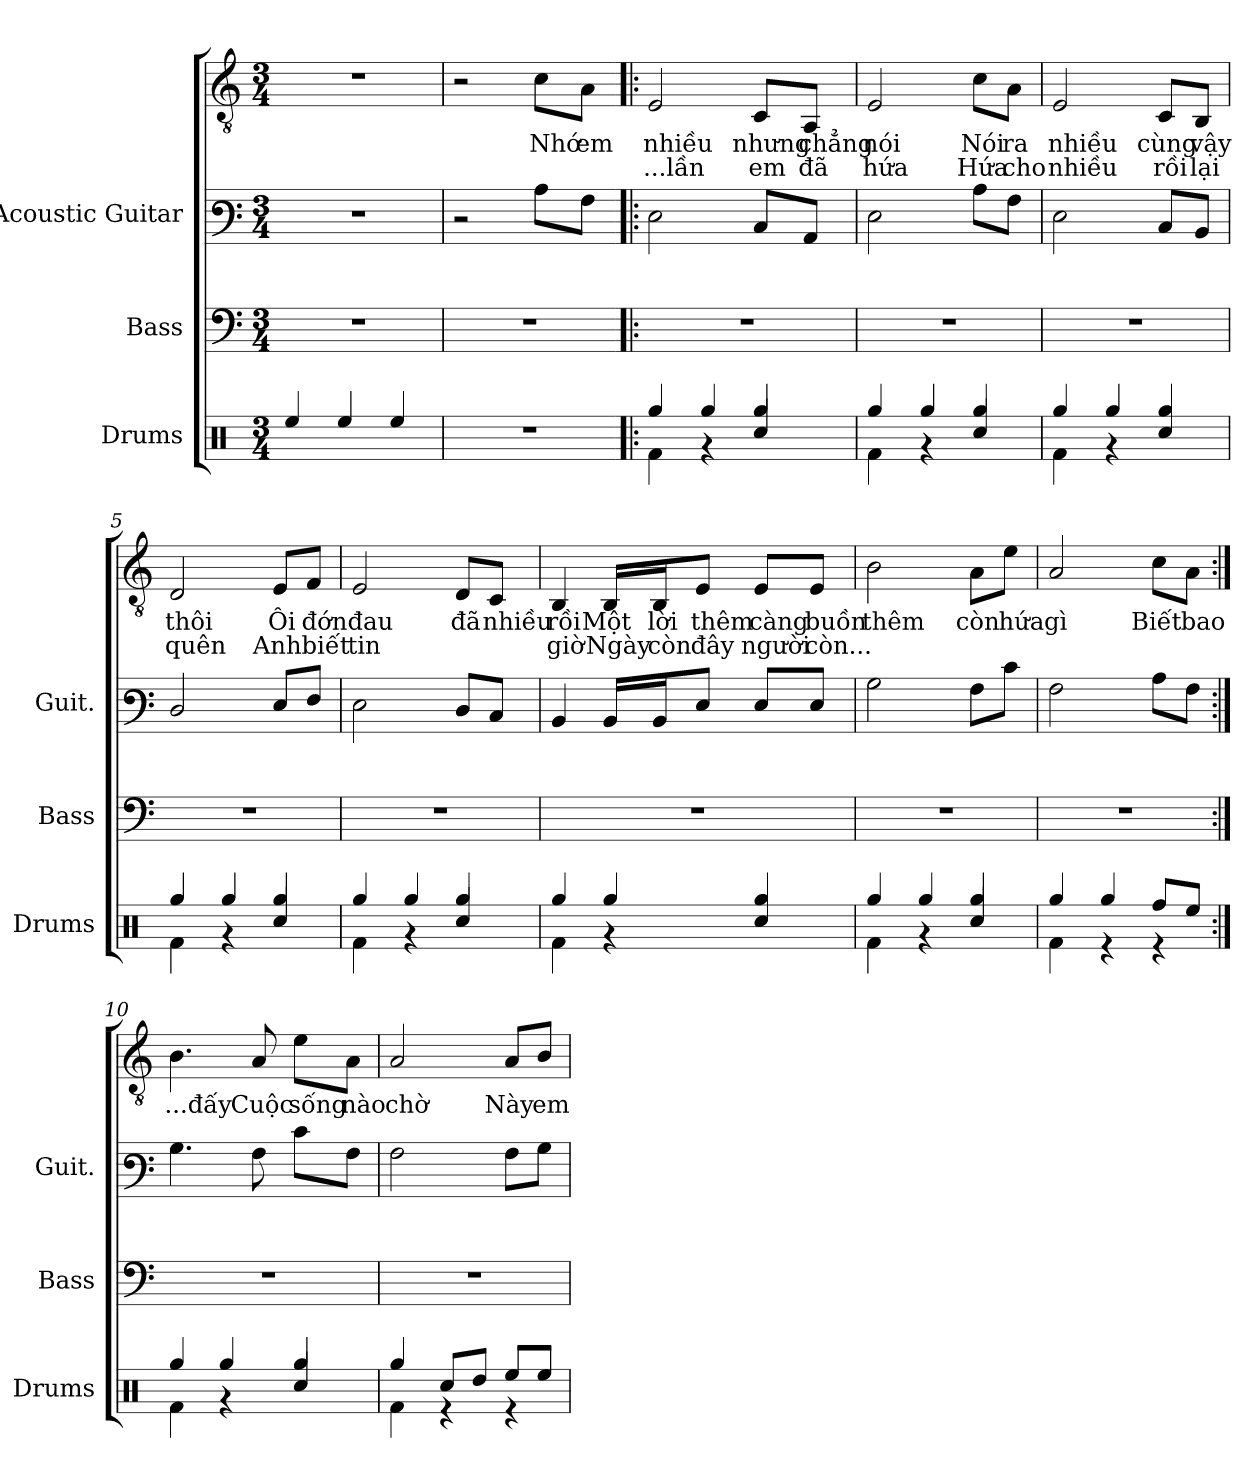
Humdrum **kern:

**kern	**kern	**kern	**kern	**text	**text
*part3	*part2	*part1	*part1	*part1	*part1
*staff4	*staff3	*staff2	*staff1	*staff1	*staff1
*I"Drums	*I"Bass	*I"Acoustic Guitar	*	*	*
*I'Drums	*I'Bass	*I'Guit.	*	*	*
*	*	*stria6	*	*	*
*clefX	*clefF4	*	*clefGv2	*	*
*	*ITrd7c12	*	*	*	*
*k[]	*k[]	*k[]	*k[]	*	*
*M3/4	*M3/4	*M3/4	*M3/4	*	*
*MM60	*MM60	*MM60	*MM60	*	*
=	=	=	=	=	=
4Ree/	2.r	2.r	2.r	.	.
4Ree/	.	.	.	.	.
4Ree/	.	.	.	.	.
=1	=1	=1	=1	=1	=1
2.r	2.r	2r	2r	.	.
!	!	!	!	!LO:LY:b	!
.	.	8cL	8c\L	Nhớ	.
!	!	!	!	!LO:LY:b	!
.	.	8AJ	8A\J	em	.
=2!|:	=2!|:	=2!|:	=2!|:	=2!|:	=2!|:
*^	*	*	*	*	*
!	!	!	!	!	!LO:LY:b	!LO:LY:b
4Rgg/	4Rf\	2.r	2E	2E/	nhiều	...lần
4Rgg/	4r	.	.	.	.	.
!	!	!	!	!	!LO:LY:b	!LO:LY:b
4Rgg/	4Rcc/	.	8CL	8C/L	nhưng	em
!	!	!	!	!	!LO:LY:b	!LO:LY:b
.	.	.	8AAJ	8AA/J	chẳng	đã
=3	=3	=3	=3	=3	=3	=3
!	!	!	!	!	!LO:LY:b	!LO:LY:b
4Rgg/	4Rf\	2.r	2E	2E/	nói	hứa
4Rgg/	4r	.	.	.	.	.
!	!	!	!	!	!LO:LY:b	!LO:LY:b
4Rgg/	4Rcc/	.	8cL	8c\L	Nói	Hứa
!	!	!	!	!	!LO:LY:b	!LO:LY:b
.	.	.	8AJ	8A\J	ra	cho
=4	=4	=4	=4	=4	=4	=4
!	!	!	!	!	!LO:LY:b	!LO:LY:b
4Rgg/	4Rf\	2.r	2E	2E/	nhiều	nhiều
4Rgg/	4r	.	.	.	.	.
!	!	!	!	!	!LO:LY:b	!LO:LY:b
4Rgg/	4Rcc/	.	8CL	8C/L	cùng	rồi
!	!	!	!	!	!LO:LY:b	!LO:LY:b
.	.	.	8BBJ	8BB/J	vậy	lại
=5	=5	=5	=5	=5	=5	=5
!	!	!	!	!	!LO:LY:b	!LO:LY:b
4Rgg/	4Rf\	2.r	2D	2D/	thôi	quên
4Rgg/	4r	.	.	.	.	.
!	!	!	!	!	!LO:LY:b	!LO:LY:b
4Rgg/	4Rcc/	.	8EL	8E/L	Ôi	Anh
!	!	!	!	!	!LO:LY:b	!LO:LY:b
.	.	.	8FJ	8F/J	đớn	biết
!!LO:LB:g=z
=6	=6	=6	=6	=6	=6	=6
!	!	!	!	!	!LO:LY:b	!LO:LY:b
4Rgg/	4Rf\	2.r	2E	2E/	đau	tin
4Rgg/	4r	.	.	.	.	.
!	!	!	!	!	!LO:LY:b	!
4Rgg/	4Rcc/	.	8DL	8D/L	đã	.
!	!	!	!	!	!LO:LY:b	!
.	.	.	8CJ	8C/J	nhiều	.
=7	=7	=7	=7	=7	=7	=7
!	!	!	!	!	!LO:LY:b	!LO:LY:b
4Rgg/	4Rf\	2.r	4BB	4BB/	rồi	giờ
!	!	!	!	!	!LO:LY:b	!LO:LY:b
4Rgg/	4r	.	16BBLL	16BB/LL	Một	Ngày
!	!	!	!	!	!LO:LY:b	!LO:LY:b
.	.	.	16BBJ	16BB/J	lời	còn
!	!	!	!	!	!LO:LY:b	!LO:LY:b
.	.	.	8EJ	8E/J	thêm	đây
!	!	!	!	!	!LO:LY:b	!LO:LY:b
4Rgg/	4Rcc/	.	8EL	8E/L	càng	người
!	!	!	!	!	!LO:LY:b	!LO:LY:b
.	.	.	8EJ	8E/J	buồn	còn...
=8	=8	=8	=8	=8	=8	=8
!	!	!	!	!	!LO:LY:b	!
4Rgg/	4Rf\	2.r	2B	2B\	thêm	.
4Rgg/	4r	.	.	.	.	.
!	!	!	!	!	!LO:LY:b	!
4Rgg/	4Rcc/	.	8AL	8A\L	còn	.
!	!	!	!	!	!LO:LY:b	!
.	.	.	8eJ	8e\J	hứa	.
=9	=9	=9	=9	=9	=9	=9
!	!	!	!	!	!LO:LY:b	!
4Rgg/	4Rf\	2.r	2A	2A/	gì	.
4Rgg/	4r	.	.	.	.	.
!	!	!	!	!	!LO:LY:b	!
8Rff/L	4r	.	8cL	8c\L	Biết	.
!	!	!	!	!	!LO:LY:b	!
8Ree/J	.	.	8AJ	8A\J	bao	.
=10:|!	=10:|!	=10:|!	=10:|!	=10:|!	=10:|!	=10:|!
!	!	!	!	!	!LO:LY:b	!
4Rgg/	4Rf\	2.r	4.B	4.B\	...đấy	.
4Rgg/	4r	.	.	.	.	.
!	!	!	!	!	!LO:LY:b	!
.	.	.	8A	8A/	Cuộc	.
!	!	!	!	!	!LO:LY:b	!
4Rgg/	4Rcc/	.	8eL	8e\L	sống	.
!	!	!	!	!	!LO:LY:b	!
.	.	.	8AJ	8A\J	nào	.
!!LO:PB:g=z
=11	=11	=11	=11	=11	=11	=11
!	!	!	!	!	!LO:LY:b	!
4Rgg/	4Rf\	2.r	2A	2A/	chờ	.
8Rcc/L	4r	.	.	.	.	.
8Rdd/J	.	.	.	.	.	.
!	!	!	!	!	!LO:LY:b	!
8Ree/L	4r	.	8AL	8A/L	Này	.
!	!	!	!	!	!LO:LY:b	!
8Ree/J	.	.	8BJ	8B/J	em	.
*v	*v	*	*	*	*	*
=	=	=	=	=	=
*-	*-	*-	*-	*-	*-
